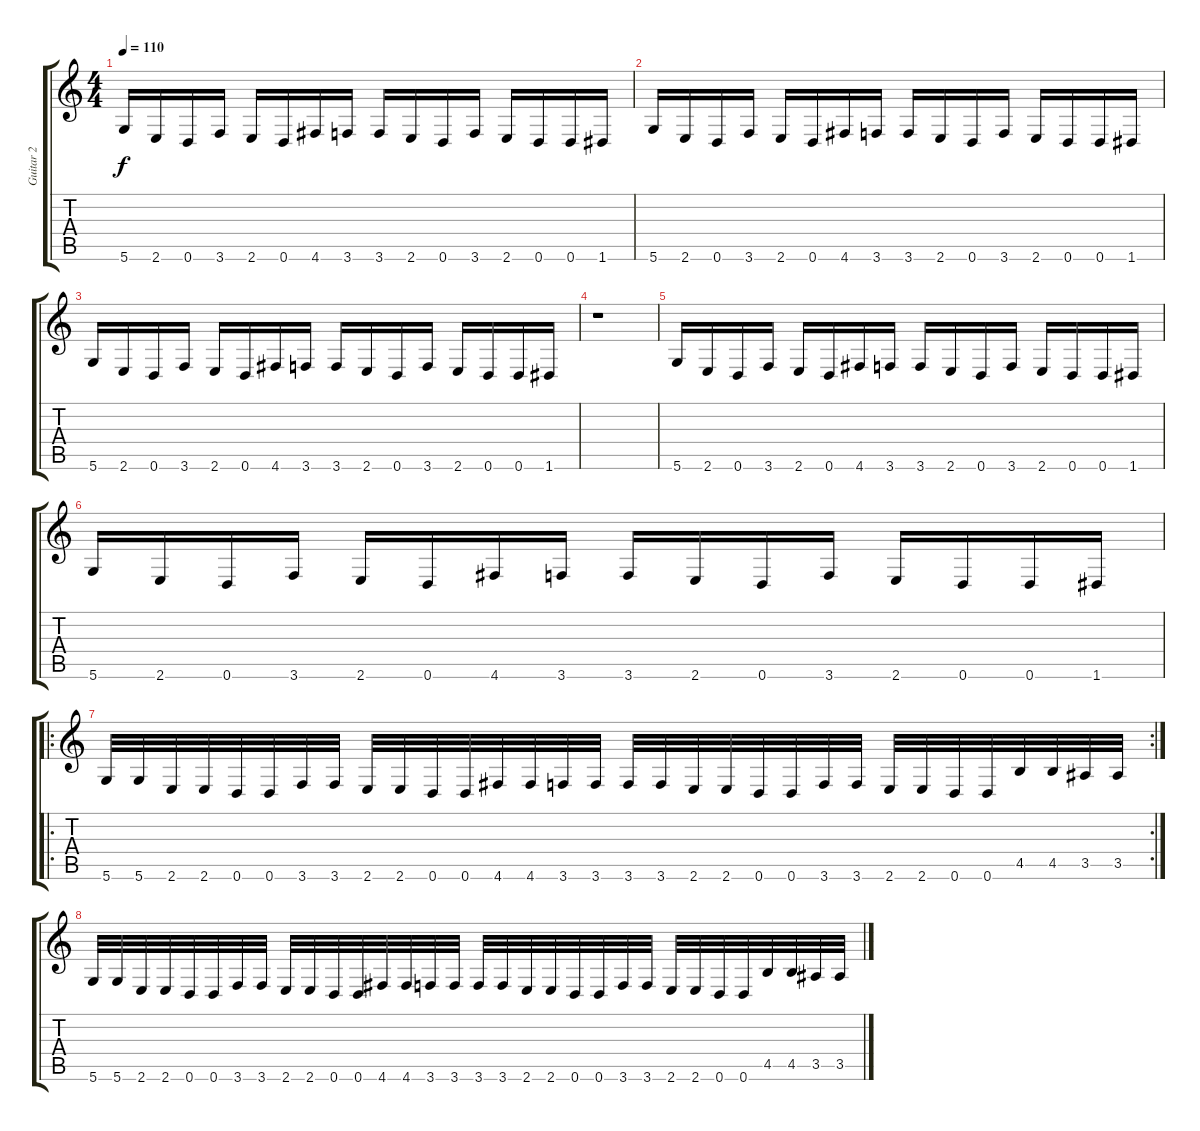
\track ("Guitar 2" "Guitar 2") {instrument distortionguitar}
\staff {score tabs}
\tuning (D4 A3 F3 C3 G2 D2) {hide}
\ts (4 4)
\tempo 110
\clef g2
\ks c
5.6.16{dy f instrument distortionguitar} 2.6.16 0.6.16 3.6.16 2.6.16 0.6.16 4.6.16 3.6.16 3.6.16 2.6.16 0.6.16 3.6.16 2.6.16 0.6.16 0.6.16 1.6.16 |
5.6.16 2.6.16 0.6.16 3.6.16 2.6.16 0.6.16 4.6.16 3.6.16 3.6.16 2.6.16 0.6.16 3.6.16 2.6.16 0.6.16 0.6.16 1.6.16 |
5.6.16 2.6.16 0.6.16 3.6.16 2.6.16 0.6.16 4.6.16 3.6.16 3.6.16 2.6.16 0.6.16 3.6.16 2.6.16 0.6.16 0.6.16 1.6.16 |
r.1 |
5.6.16 2.6.16 0.6.16 3.6.16 2.6.16 0.6.16 4.6.16 3.6.16 3.6.16 2.6.16 0.6.16 3.6.16 2.6.16 0.6.16 0.6.16 1.6.16 |
5.6.16 2.6.16 0.6.16 3.6.16 2.6.16 0.6.16 4.6.16 3.6.16 3.6.16 2.6.16 0.6.16 3.6.16 2.6.16 0.6.16 0.6.16 1.6.16 |
\ro
\rc 2
5.6.32 5.6.32 2.6.32 2.6.32 0.6.32 0.6.32 3.6.32 3.6.32 2.6.32 2.6.32 0.6.32 0.6.32 4.6.32 4.6.32 3.6.32 3.6.32 3.6.32 3.6.32 2.6.32 2.6.32 0.6.32 0.6.32 3.6.32 3.6.32 2.6.32 2.6.32 0.6.32 0.6.32 4.5.32 4.5.32 3.5.32 3.5.32 |
5.6.32 5.6.32 2.6.32 2.6.32 0.6.32 0.6.32 3.6.32 3.6.32 2.6.32 2.6.32 0.6.32 0.6.32 4.6.32 4.6.32 3.6.32 3.6.32 3.6.32 3.6.32 2.6.32 2.6.32 0.6.32 0.6.32 3.6.32 3.6.32 2.6.32 2.6.32 0.6.32 0.6.32 4.5.32 4.5.32 3.5.32 3.5.32
